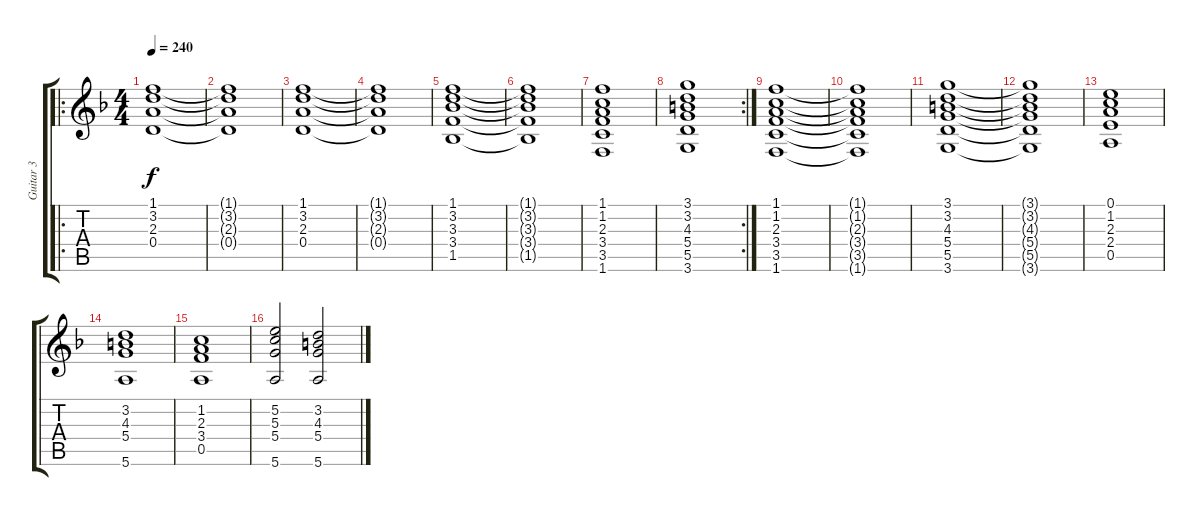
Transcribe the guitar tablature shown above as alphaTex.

\track ("Guitar 3" "Guitar 3") {instrument overdrivenguitar}
\staff {score tabs}
\tuning (E4 B3 G3 D3 A2 E2) {hide}
\ro
\ts (4 4)
\tempo 240
\clef g2
\ks f
(1.1 3.2 2.3 0.4).1{dy f} |
(1.1{t} 3.2{t} 2.3{t} 0.4{t}).1 |
(1.1 3.2 2.3 0.4).1 |
(1.1{t} 3.2{t} 2.3{t} 0.4{t}).1 |
(1.1 3.2 3.3 3.4 1.5).1 |
(1.1{t} 3.2{t} 3.3{t} 3.4{t} 1.5{t}).1 |
(1.1 1.2 2.3 3.4 3.5 1.6).1 |
\rc 2
(3.1 3.2 4.3 5.4 5.5 3.6).1 |
(1.1 1.2 2.3 3.4 3.5 1.6).1 |
(1.1{t} 1.2{t} 2.3{t} 3.4{t} 3.5{t} 1.6{t}).1 |
(3.1 3.2 4.3 5.4 5.5 3.6).1 |
(3.1{t} 3.2{t} 4.3{t} 5.4{t} 5.5{t} 3.6{t}).1 |
(0.1 1.2 2.3 2.4 0.5).1 |
(3.2 4.3 5.4 5.6).1 |
(1.2 2.3 3.4 0.5).1 |
(5.2 5.3 5.4 5.6).2 (3.2 4.3 5.4 5.6).2
